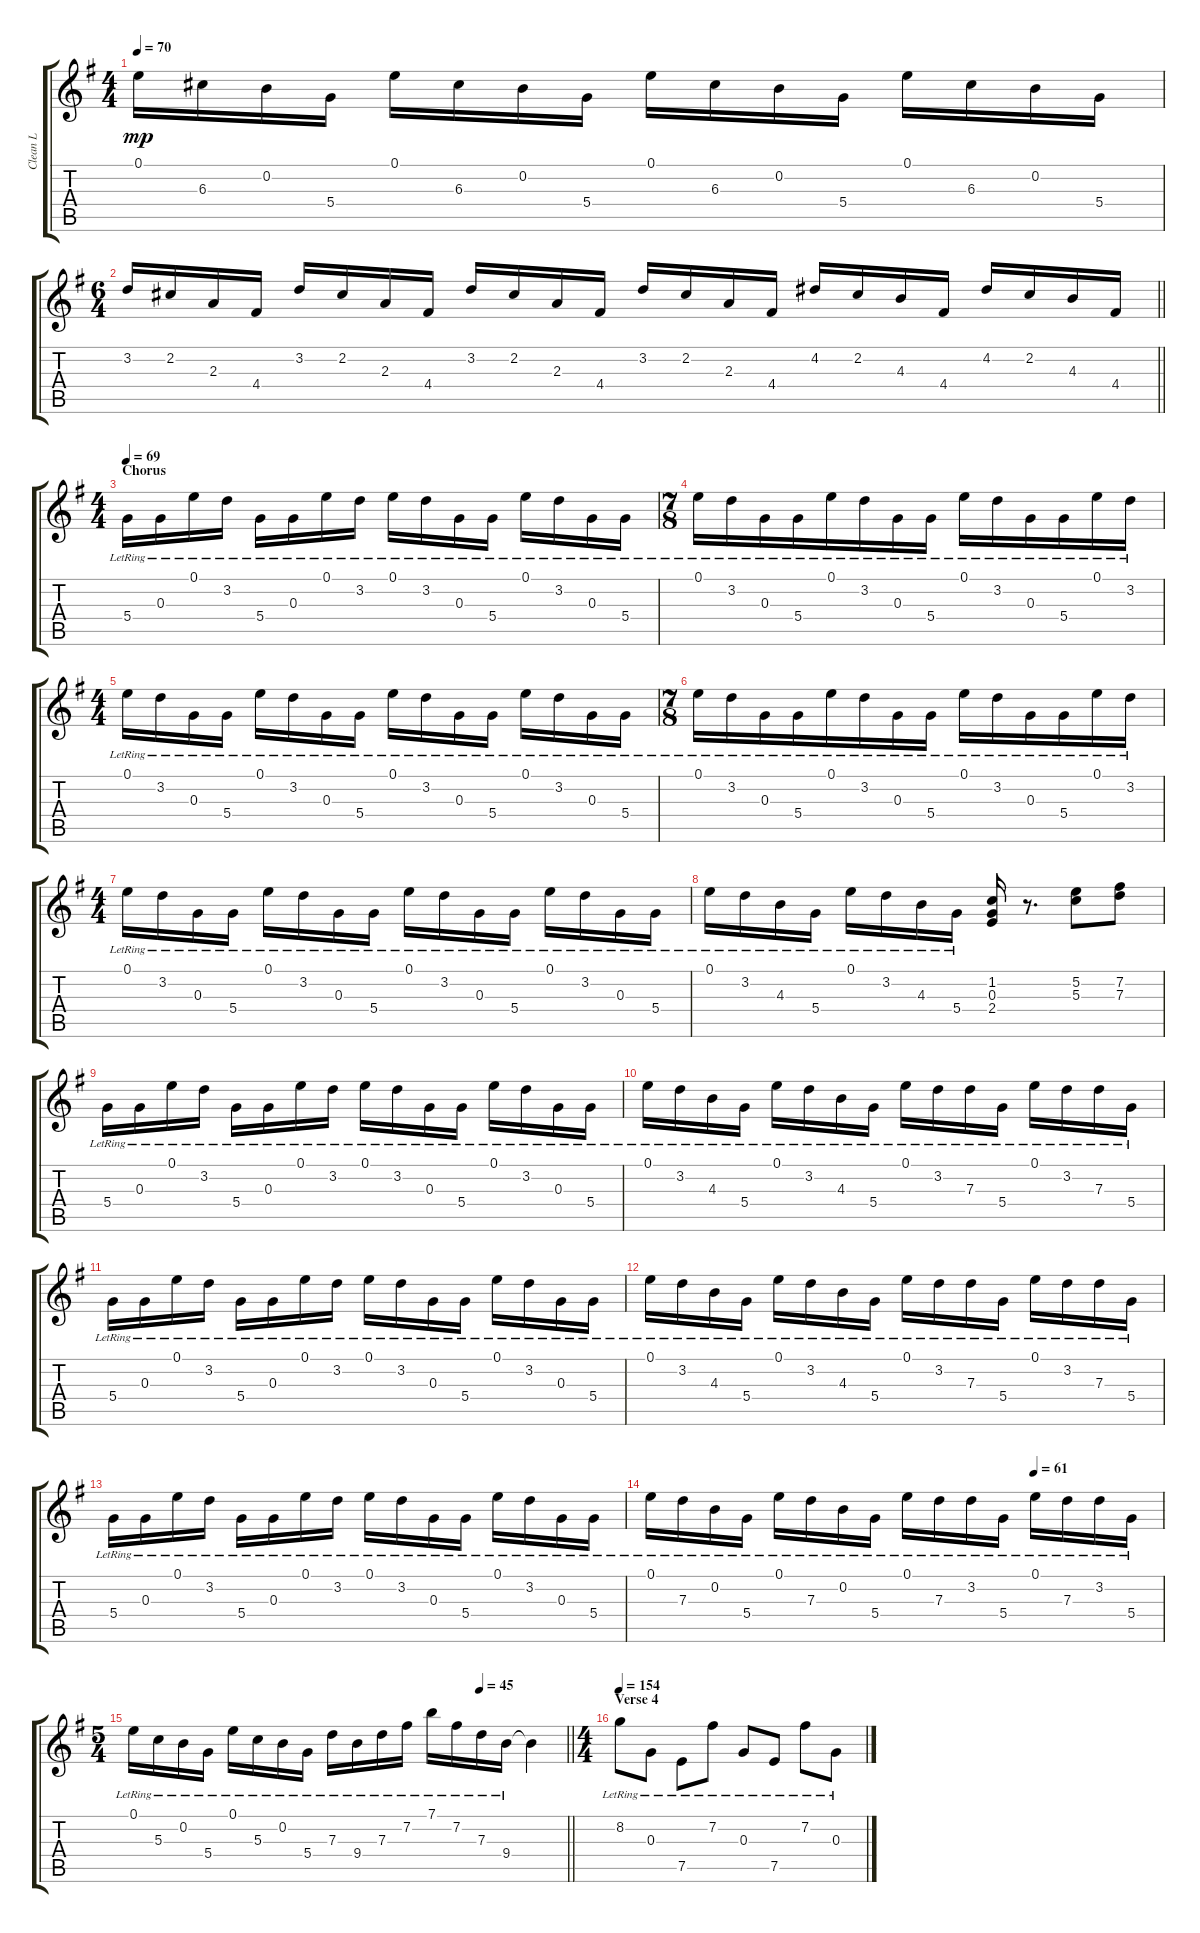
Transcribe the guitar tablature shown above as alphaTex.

\track ("Clean L" "Clean L") {instrument acousticguitarsteel}
\staff {score tabs}
\tuning (E4 B3 G3 D3 A2 E2) {hide}
\ts (4 4)
\tempo 70
\clef g2
\ks g
0.1.16{dy mp} 6.3.16 0.2.16 5.4.16 0.1.16 6.3.16 0.2.16 5.4.16 0.1.16 6.3.16 0.2.16 5.4.16 0.1.16 6.3.16 0.2.16 5.4.16 |
\ts (6 4)
\barLineRight lightlight
3.2.16 2.2.16 2.3.16 4.4.16 3.2.16 2.2.16 2.3.16 4.4.16 3.2.16 2.2.16 2.3.16 4.4.16 3.2.16 2.2.16 2.3.16 4.4.16 4.2.16 2.2.16 4.3.16 4.4.16 4.2.16 2.2.16 4.3.16 4.4.16 |
\ts (4 4)
\section ("" "Chorus")
\tempo 69
5.4{lr}.16 0.3{lr}.16 0.1{lr}.16 3.2{lr}.16 5.4{lr}.16 0.3{lr}.16 0.1{lr}.16 3.2{lr}.16 0.1{lr}.16 3.2{lr}.16 0.3{lr}.16 5.4{lr}.16 0.1{lr}.16 3.2{lr}.16 0.3{lr}.16 5.4{lr}.16 |
\ts (7 8)
0.1{lr}.16 3.2{lr}.16 0.3{lr}.16 5.4{lr}.16 0.1{lr}.16 3.2{lr}.16 0.3{lr}.16 5.4{lr}.16 0.1{lr}.16 3.2{lr}.16 0.3{lr}.16 5.4{lr}.16 0.1{lr}.16 3.2{lr}.16 |
\ts (4 4)
0.1{lr}.16 3.2{lr}.16 0.3{lr}.16 5.4{lr}.16 0.1{lr}.16 3.2{lr}.16 0.3{lr}.16 5.4{lr}.16 0.1{lr}.16 3.2{lr}.16 0.3{lr}.16 5.4{lr}.16 0.1{lr}.16 3.2{lr}.16 0.3{lr}.16 5.4{lr}.16 |
\ts (7 8)
0.1{lr}.16 3.2{lr}.16 0.3{lr}.16 5.4{lr}.16 0.1{lr}.16 3.2{lr}.16 0.3{lr}.16 5.4{lr}.16 0.1{lr}.16 3.2{lr}.16 0.3{lr}.16 5.4{lr}.16 0.1{lr}.16 3.2{lr}.16 |
\ts (4 4)
0.1{lr}.16 3.2{lr}.16 0.3{lr}.16 5.4{lr}.16 0.1{lr}.16 3.2{lr}.16 0.3{lr}.16 5.4{lr}.16 0.1{lr}.16 3.2{lr}.16 0.3{lr}.16 5.4{lr}.16 0.1{lr}.16 3.2{lr}.16 0.3{lr}.16 5.4{lr}.16 |
0.1{lr}.16 3.2{lr}.16 4.3{lr}.16 5.4{lr}.16 0.1{lr}.16 3.2{lr}.16 4.3{lr}.16 5.4{lr}.16 (1.2 0.3 2.4).16 r.8{d} (5.2 5.3).8 (7.2 7.3).8 |
5.4{lr}.16 0.3{lr}.16 0.1{lr}.16 3.2{lr}.16 5.4{lr}.16 0.3{lr}.16 0.1{lr}.16 3.2{lr}.16 0.1{lr}.16 3.2{lr}.16 0.3{lr}.16 5.4{lr}.16 0.1{lr}.16 3.2{lr}.16 0.3{lr}.16 5.4{lr}.16 |
0.1{lr}.16 3.2{lr}.16 4.3{lr}.16 5.4{lr}.16 0.1{lr}.16 3.2{lr}.16 4.3{lr}.16 5.4{lr}.16 0.1{lr}.16 3.2{lr}.16 7.3{lr}.16 5.4{lr}.16 0.1{lr}.16 3.2{lr}.16 7.3{lr}.16 5.4{lr}.16 |
5.4{lr}.16 0.3{lr}.16 0.1{lr}.16 3.2{lr}.16 5.4{lr}.16 0.3{lr}.16 0.1{lr}.16 3.2{lr}.16 0.1{lr}.16 3.2{lr}.16 0.3{lr}.16 5.4{lr}.16 0.1{lr}.16 3.2{lr}.16 0.3{lr}.16 5.4{lr}.16 |
0.1{lr}.16 3.2{lr}.16 4.3{lr}.16 5.4{lr}.16 0.1{lr}.16 3.2{lr}.16 4.3{lr}.16 5.4{lr}.16 0.1{lr}.16 3.2{lr}.16 7.3{lr}.16 5.4{lr}.16 0.1{lr}.16 3.2{lr}.16 7.3{lr}.16 5.4{lr}.16 |
5.4{lr}.16 0.3{lr}.16 0.1{lr}.16 3.2{lr}.16 5.4{lr}.16 0.3{lr}.16 0.1{lr}.16 3.2{lr}.16 0.1{lr}.16 3.2{lr}.16 0.3{lr}.16 5.4{lr}.16 0.1{lr}.16 3.2{lr}.16 0.3{lr}.16 5.4{lr}.16 |
\tempo (61 0.75)
0.1{lr}.16 7.3{lr}.16 0.2{lr}.16 5.4{lr}.16 0.1{lr}.16 7.3{lr}.16 0.2{lr}.16 5.4{lr}.16 0.1{lr}.16 7.3{lr}.16 3.2{lr}.16 5.4{lr}.16 0.1{lr}.16 7.3{lr}.16 3.2{lr}.16 5.4{lr}.16 |
\ts (5 4)
\tempo (45 0.8)
\barLineRight lightlight
0.1{lr}.16 5.3{lr}.16 0.2{lr}.16 5.4{lr}.16 0.1{lr}.16 5.3{lr}.16 0.2{lr}.16 5.4{lr}.16 7.3{lr}.16 9.4{lr}.16 7.3{lr}.16 7.2{lr}.16 7.1{lr}.16 7.2{lr}.16 7.3{lr}.16 9.4{lr}.16 9.4{t}.4 |
\ts (4 4)
\section ("" "Verse 4")
\tempo 154
8.2{lr}.8 0.3{lr}.8 7.5{lr}.8 7.2{lr}.8 0.3{lr}.8 7.5{lr}.8 7.2{lr}.8 0.3{lr}.8
